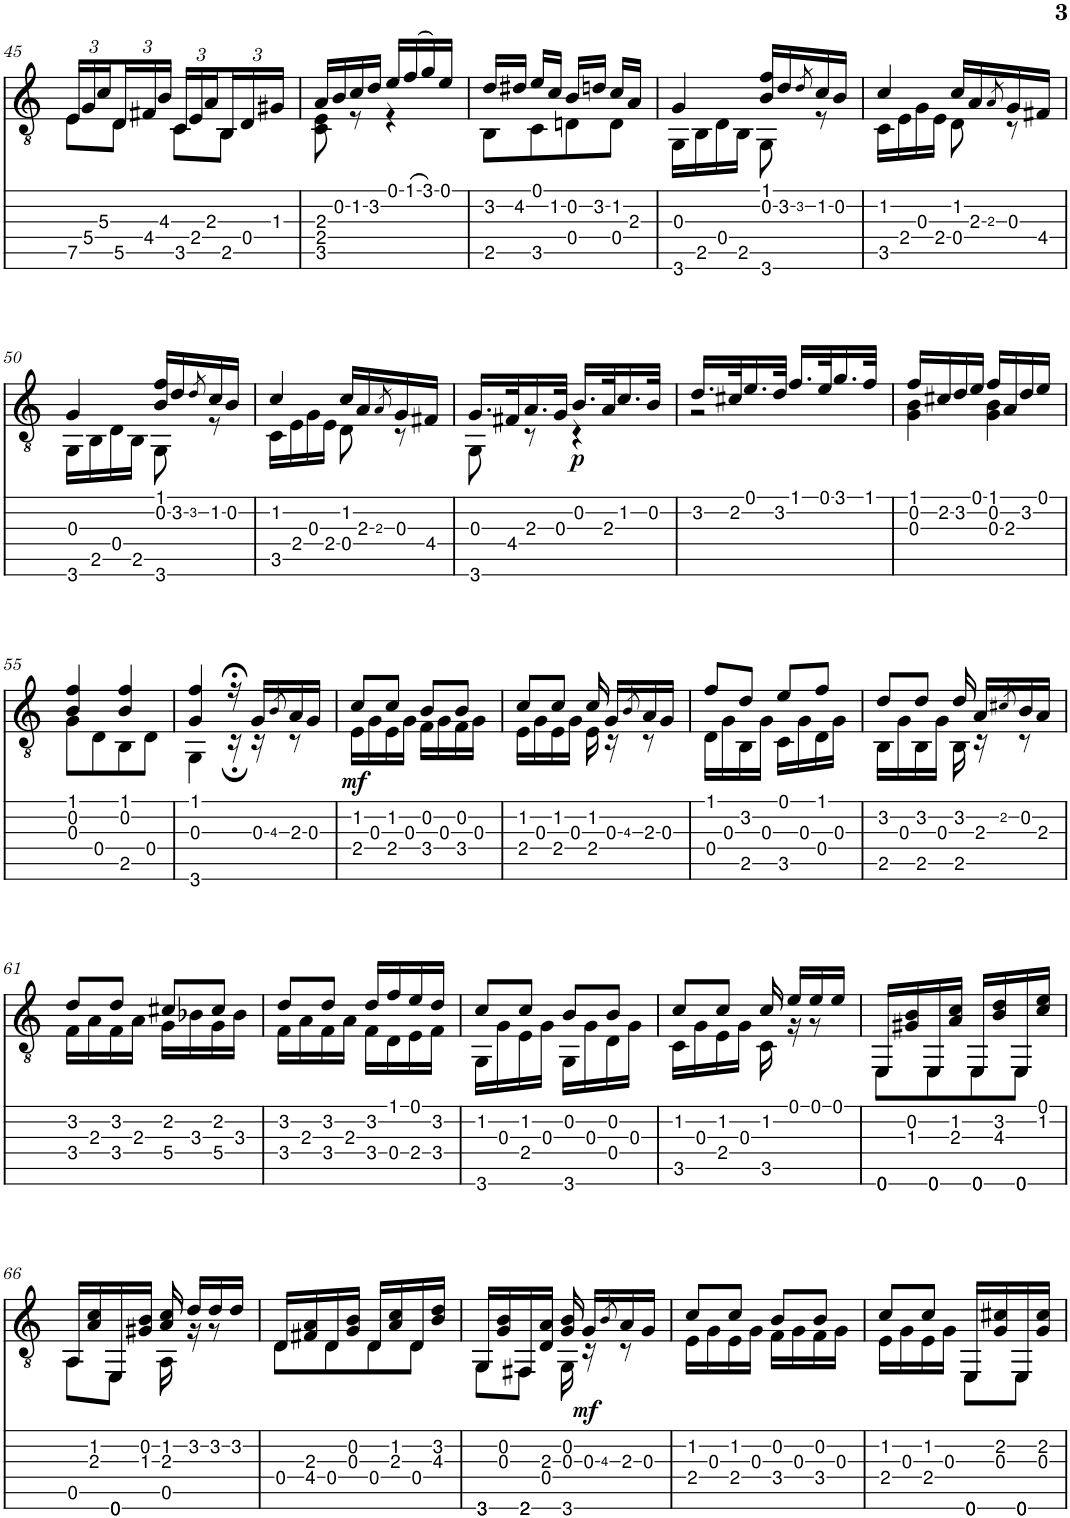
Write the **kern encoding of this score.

**kern	**kern	**dynam
*part1	*part1	*part1
*staff2	*staff1	*staff1/2
*I"Classical Guitar	*	*
*I'Guit.	*	*
!!LO:PB:g=z
*	*clefGv2	*
*k[]	*k[]	*
*C:	*C:	*
*M2/4	*M2/4	*
*Xbrackettup	*Xbrackettup	*
=45	=45	=45
*^	*^	*
24ELL	8EL	24E/LL	8E\L	.
24G	.	24G/	.	.
24cJ	.	24c/	.	.
24DL	8DJ	24D/	8D\J	.
24F#X	.	24F#X/	.	.
24BJJ	.	24B/JJ	.	.
24CLL	8CL	24C/LL	8C\L	.
24E	.	24E/	.	.
24AJ	.	24A/	.	.
24BBL	8BBJ	24BB/	8BB\J	.
24D	.	24D/	.	.
24G#XJJ	.	24G#X/JJ	.	.
=46	=46	=46	=46	=46
16ALL	8C 8E	16A/LL	8C\ 8E\	.
16BJ	.	16B/	.	.
16cL	8r	16c/	8r	.
16dJJ	.	16d/JJ	.	.
16eLL	4r	16e/LL	4r	.
16f#XJ	.	(>16f/	.	.
16gL	.	16g/)	.	.
16eJJ	.	16e/JJ	.	.
=47	=47	=47	=47	=47
16dLL	8BBL	16d/LL	8BB\L	.
16d#J	.	16d#X/JJ	.	.
16eL	8CJ	16e/LL	8C\	.
16cJJ	.	16c/JJ	.	.
16BLL	8DnL	16B/LL	8Dn\	.
16dJ	.	16dn/JJ	.	.
16cL	8DJ	16c/LL	8D\J	.
16AJJ	.	16A/JJ	.	.
=48	=48	=48	=48	=48
4G	16GGLL	4G/	16GG\LL	.
.	16BBJ	.	16BB\	.
.	16DL	.	16D\	.
.	16BBJJ	.	16BB\JJ	.
16B\ 16f\LL	8GG	16B/ 16f/LL	8GG\	.
16dJ	.	16d/	.	.
qd	.	8qd/	.	.
16cL	8r	16c/	8r	.
16BJJ	.	16B/JJ	.	.
=49	=49	=49	=49	=49
4c	16CLL	4c/	16C\LL	.
.	16EJ	.	16E\	.
.	16GL	.	16G\	.
.	16EJJ	.	16E\JJ	.
16cLL	8D	16c/LL	8D\	.
16AJ	.	16A/	.	.
qA	.	8qA/	.	.
16GL	8r	16G/	8r	.
16F#XJJ	.	16F#X/JJ	.	.
!!LO:LB:g=z	!!
=50	=50	=50	=50	=50
4G	16GGLL	4G/	16GG\LL	.
.	16BBJ	.	16BB\	.
.	16DL	.	16D\	.
.	16BBJJ	.	16BB\JJ	.
16B\ 16f\LL	8GG	16B/ 16f/LL	8GG\	.
16dJ	.	16d/	.	.
qd	.	8qd/	.	.
16cL	8r	16c/	8r	.
16BJJ	.	16B/JJ	.	.
=51	=51	=51	=51	=51
4c	16CLL	4c/	16C\LL	.
.	16EJ	.	16E\	.
.	16GL	.	16G\	.
.	16EJJ	.	16E\JJ	.
16cLL	8D	16c/LL	8D\	.
16AJ	.	16A/	.	.
qA	.	8qA/	.	.
16GL	8r	16G/	8r	.
16F#XJJ	.	16F#X/JJ	.	.
=52	=52	=52	=52	=52
16.GLL	8GG	16.G/LL	8GG\	.
32F#XJk	.	32F#X/K	.	.
16.AL	8r	16.A/	8r	.
32GJJk	.	32G/JJk	.	.
!	!	!	!	!LO:DY:b
16.BLL	4r	16.B/LL	4r	p
32AJk	.	32A/K	.	.
16.cL	.	16.c/	.	.
32BJJk	.	32B/JJk	.	.
=53	=53	=53	=53	=53
16.dLL	2r	16.d/LL	2r	.
32c#XJk	.	32c#X/K	.	.
16.eL	.	16.e/	.	.
32dJJk	.	32d/JJk	.	.
16.fLL	.	16.f/LL	.	.
32eJk	.	32e/K	.	.
16.gL	.	16.g/	.	.
32fJJk	.	32f/JJk	.	.
=54	=54	=54	=54	=54
16fLL	4G 4B	16f/LL	4G\ 4B\	.
16c#J	.	16c#X/	.	.
16dL	.	16d/	.	.
16eJJ	.	16e/JJ	.	.
16fLL	4G 4B	16f/LL	4G\ 4B\	.
16AJ	.	16A/	.	.
16dL	.	16d/	.	.
16eJJ	.	16e/JJ	.	.
!!LO:LB:g=z	!!
=55	=55	=55	=55	=55
4B 4f	8GL	4B/ 4f/	8G\L	.
.	8DJ	.	8D\	.
4B 4f	8BBL	4B/ 4f/	8BB\	.
.	8DJ	.	8D\J	.
=56	=56	=56	=56	=56
4G 4f	4GG	4G/ 4f/	4GG\	.
16r;<	16r;	16r;<	16r;	.
16GLL	16r	16G/LL	16r	.
qB	.	8qB/	.	.
16A	8r	16A/	8r	.
16GJJ	.	16G/JJ	.	.
=57	=57	=57	=57	=57
!	!	!	!	!LO:DY:b
8cL	16ELL	8c/L	16E\LL	mf
.	16GJ	.	16G\	.
8cJ	16EL	8c/J	16E\	.
.	16GJJ	.	16G\JJ	.
8BL	16FLL	8B/L	16F\LL	.
.	16GJ	.	16G\	.
8BJ	16FL	8B/J	16F\	.
.	16GJJ	.	16G\JJ	.
=58	=58	=58	=58	=58
8cL	16ELL	8c/L	16E\LL	.
.	16GJ	.	16G\	.
8cJ	16EL	8c/J	16E\	.
.	16GJJ	.	16G\JJ	.
16cLL	16E	16c/	16E\	.
16GJ	16r	16G/LL	16r	.
qB	.	8qB/	.	.
16AL	8r	16A/	8r	.
16GJJ	.	16G/JJ	.	.
=59	=59	=59	=59	=59
8fL	16DLL	8f/L	16D\LL	.
.	16GJ	.	16G\	.
8dJ	16BBL	8d/J	16BB\	.
.	16GJJ	.	16G\JJ	.
8eL	16CLL	8e/L	16C\LL	.
.	16GJ	.	16G\	.
8fJ	16DL	8f/J	16D\	.
.	16GJJ	.	16G\JJ	.
=60	=60	=60	=60	=60
*k[]	*	*k[]	*	*
*a:	*	*a:	*	*
8dL	16BBLL	8d/L	16BB\LL	.
.	16GJ	.	16G\	.
8dJ	16BBL	8d/J	16BB\	.
.	16GJJ	.	16G\JJ	.
16dLL	16BB	16d/	16BB\	.
16AJ	16r	16A/LL	16r	.
qc#	.	8qc#X/	.	.
16BL	8r	16B/	8r	.
16AJJ	.	16A/JJ	.	.
!!LO:LB:g=z	!!
=61	=61	=61	=61	=61
8dL	16FLL	8d/L	16F\LL	.
.	16AJ	.	16A\	.
8dJ	16FL	8d/J	16F\	.
.	16AJJ	.	16A\JJ	.
8c#XL	16GLL	8c#X/L	16G\LL	.
.	16B-XJ	.	16B-X\	.
8c#J	16GL	8c#/J	16G\	.
.	16B-JJ	.	16B-\JJ	.
=62	=62	=62	=62	=62
8dL	16FLL	8d/L	16F\LL	.
.	16AJ	.	16A\	.
8dJ	16FL	8d/J	16F\	.
.	16AJJ	.	16A\JJ	.
16dLL	16FLL	16d/LL	16F\LL	.
16fJ	16DJ	16f/	16D\	.
16eL	16EL	16e/	16E\	.
16dJJ	16FJJ	16d/JJ	16F\JJ	.
=63	=63	=63	=63	=63
8cL	16GGLL	8c/L	16GG\LL	.
.	16GJ	.	16G\	.
8cJ	16EL	8c/J	16E\	.
.	16GJJ	.	16G\JJ	.
8BL	16GGLL	8B/L	16GG\LL	.
.	16GJ	.	16G\	.
8BJ	16DL	8B/J	16D\	.
.	16GJJ	.	16G\JJ	.
=64	=64	=64	=64	=64
8cL	16CLL	8c/L	16C\LL	.
.	16GJ	.	16G\	.
8cJ	16EL	8c/J	16E\	.
.	16GJJ	.	16G\JJ	.
16cLL	16C	16c/	16C\	.
16eJ	16r	16e/LL	16r	.
16eL	8r	16e/	8r	.
16eJJ	.	16e/JJ	.	.
=65	=65	=65	=65	=65
16EELL	8EEL	16EE/LL	8EE\L	.
16G#X\ 16B\J	.	16G#X/ 16B/	.	.
16EEL	8EEJ	16EE/	8EE\	.
16A\ 16c\JJ	.	16A/ 16c/JJ	.	.
16EELL	8EEL	16EE/LL	8EE\	.
16B\ 16d\J	.	16B/ 16d/	.	.
16EEL	8EEJ	16EE/	8EE\J	.
16c\ 16e\JJ	.	16c/ 16e/JJ	.	.
!!LO:LB:g=z	!!
=66	=66	=66	=66	=66
16AALL	8AAL	16AA/LL	8AA\L	.
16A\ 16c\J	.	16A/ 16c/	.	.
16EEL	8EEJ	16EE/	8EE\J	.
16G#X\ 16B\JJ	.	16G#X/ 16B/JJ	.	.
16A\ 16c\LL	16AA	16A/ 16c/	16AA\	.
16dJ	16r	16d/LL	16r	.
16dL	8r	16d/	8r	.
16dJJ	.	16d/JJ	.	.
=67	=67	=67	=67	=67
16DLL	8DL	16D/LL	8D\L	.
16F#X\ 16A\J	.	16F#X/ 16A/	.	.
16DL	8DJ	16D/	8D\	.
16G\ 16B\JJ	.	16G/ 16B/JJ	.	.
16DLL	8DL	16D/LL	8D\	.
16A\ 16c\J	.	16A/ 16c/	.	.
16DL	8DJ	16D/	8D\J	.
16B\ 16d\JJ	.	16B/ 16d/JJ	.	.
=68	=68	=68	=68	=68
16GGLL	8GGL	16GG/LL	8GG\L	.
16G\ 16B\J	.	16G/ 16B/	.	.
16FF#XL	8FF#J	16FF#X/	8FF#\J	.
16D\ 16A\JJ	.	16D/ 16A/JJ	.	.
16G\ 16B\LL	16GG	16G/ 16B/	16GG\	.
!	!	!	!	!LO:DY:b
16GJ	16r	16G/LL	16r	mf
qB	.	8qB/	.	.
16AL	8r	16A/	8r	.
16GJJ	.	16G/JJ	.	.
=69	=69	=69	=69	=69
8cL	16ELL	8c/L	16E\LL	.
.	16GJ	.	16G\	.
8cJ	16EL	8c/J	16E\	.
.	16GJJ	.	16G\JJ	.
8BL	16FLL	8B/L	16F\LL	.
.	16GJ	.	16G\	.
8BJ	16FL	8B/J	16F\	.
.	16GJJ	.	16G\JJ	.
=70	=70	=70	=70	=70
8cL	16ELL	8c/L	16E\LL	.
.	16GJ	.	16G\	.
8cJ	16EL	8c/J	16E\	.
.	16GJJ	.	16G\JJ	.
16EELL	8EEL	16EE/LL	8EE\L	.
16G\ 16c#X\J	.	16G/ 16c#X/	.	.
16EEL	8EEJ	16EE/	8EE\J	.
16G\ 16c#\JJ	.	16G/ 16c#/JJ	.	.
*v	*v	*	*	*
*	*v	*v	*
=	=	=
*-	*-	*-
